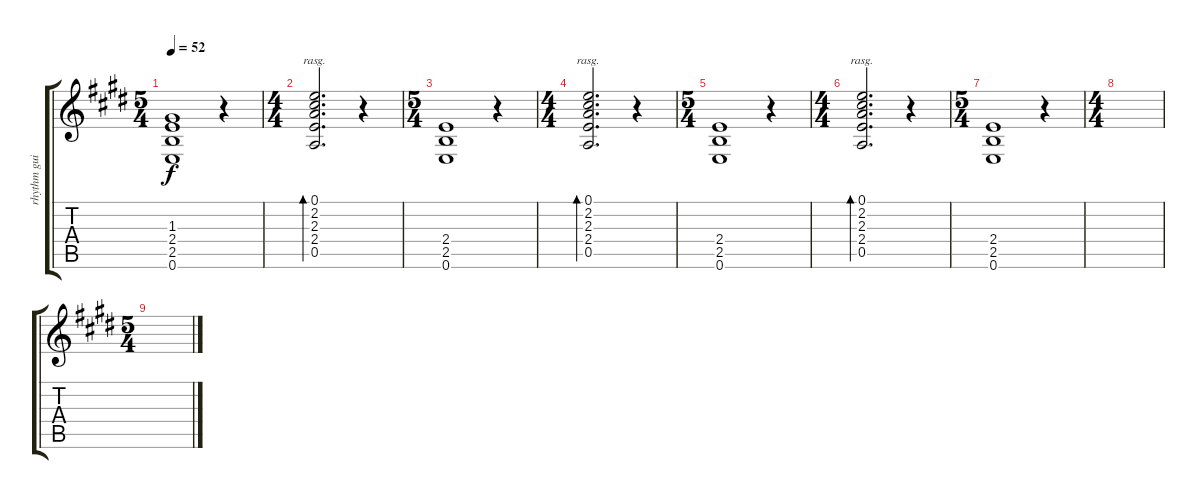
\track ("rhythm guitar" "rhythm gui") {instrument distortionguitar}
\staff {score tabs}
\tuning (E4 B3 G3 D3 A2 E2) {hide}
\ts (5 4)
\tempo 52
\clef g2
\ks e
(1.3 2.4 2.5 0.6).1{dy f} r.4 |
\ts (4 4)
(0.1 2.2 2.3 2.4 0.5).2{d bd 60 rasg ii} r.4 |
\ts (5 4)
(2.4 2.5 0.6).1 r.4 |
\ts (4 4)
(0.1 2.2 2.3 2.4 0.5).2{d bd 60 rasg ii} r.4 |
\ts (5 4)
(2.4 2.5 0.6).1 r.4 |
\ts (4 4)
(0.1 2.2 2.3 2.4 0.5).2{d bd 60 rasg ii} r.4 |
\ts (5 4)
(2.4 2.5 0.6).1 r.4 |
\ts (4 4)
|
\ts (5 4)
